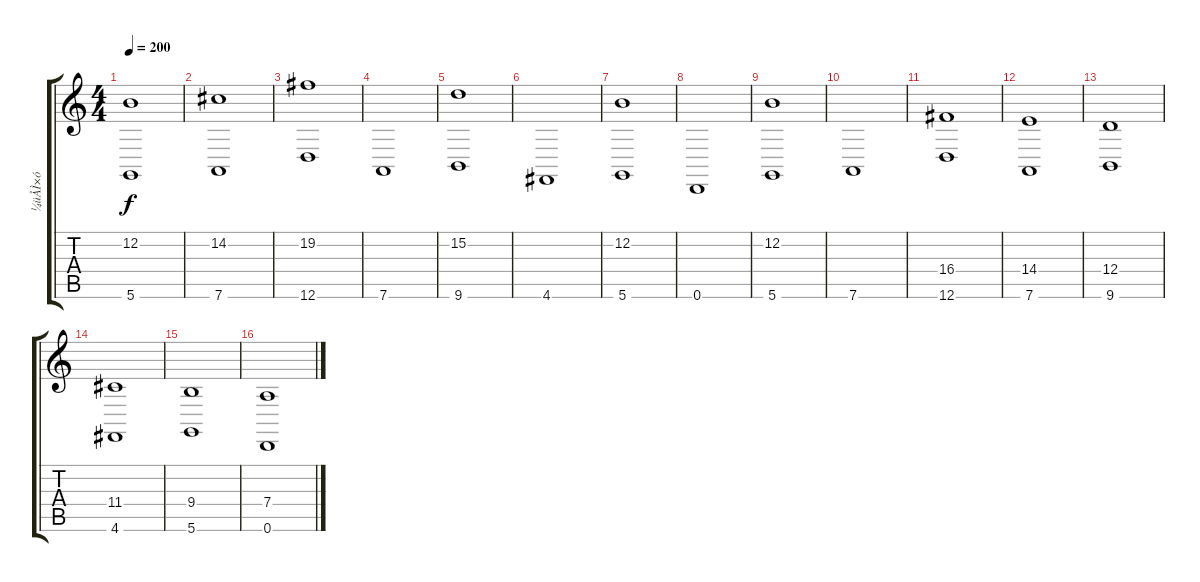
\track ("¼üÅÌ×ó" "¼üÅÌ×ó") {instrument stringensemble2}
\staff {score tabs}
\tuning (E4 B3 G3 D3 A2 D2) {hide}
\ts (4 4)
\tempo 200
\clef g2
\ks c
(12.2 5.6).1{dy f} |
(14.2 7.6).1 |
(19.2 12.6).1 |
7.6.1 |
(15.2 9.6).1 |
4.6.1 |
(12.2 5.6).1 |
0.6.1 |
(12.2 5.6).1 |
7.6.1 |
(16.4 12.6).1 |
(14.4 7.6).1 |
(12.4 9.6).1 |
(11.4 4.6).1 |
(9.4 5.6).1 |
(7.4 0.6).1
